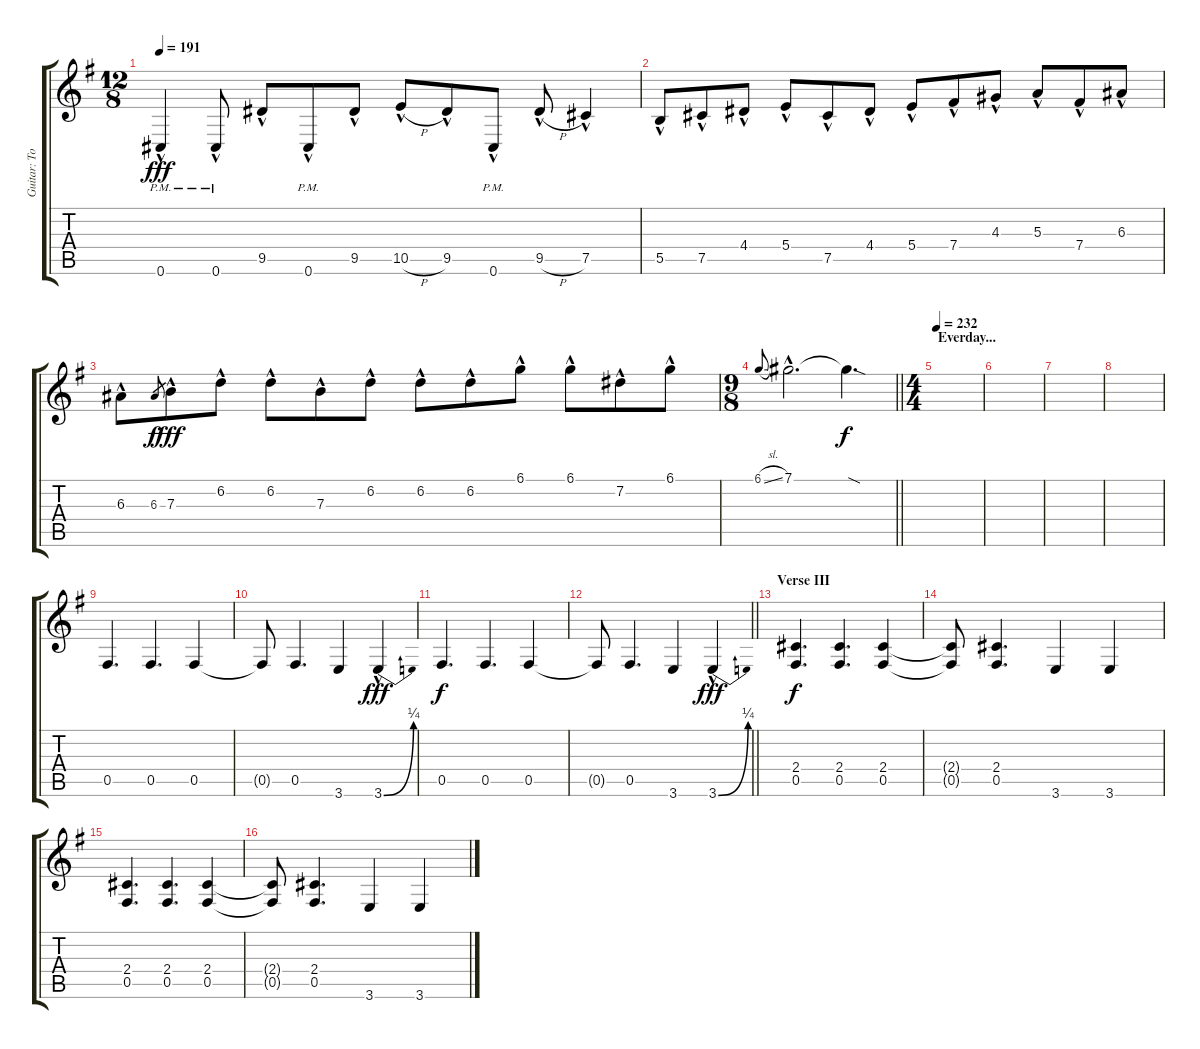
\track ("Guitar: Tony" "Guitar: To") {instrument distortionguitar}
\staff {score tabs}
\tuning (Db4 Ab3 E3 B2 Gb2 Db2) {hide}
\ts (12 8)
\tempo 191
\clef g2
\ks g
0.6{hac pm}.4{dy fff} 0.6{hac pm}.8 9.5{hac}.8 0.6{hac pm}.8 9.5{hac}.8 10.5{h hac}.8 9.5{hac}.8 0.6{hac pm}.8 9.5{h hac}.8 7.5{hac}.4 |
5.5{hac}.8 7.5{hac}.8 4.4{hac}.8 5.4{hac}.8 7.5{hac}.8 4.4{hac}.8 5.4{hac}.8 7.4{hac}.8 4.3{hac}.8 5.3{hac}.8 7.4{hac}.8 6.3{hac}.8 |
6.3{hac}.8 6.3.8{gr dy f} 7.3{hac}.8{dy fff} 6.2{hac}.8 6.2{hac}.8 7.3{hac}.8 6.2{hac}.8 6.2{hac}.8 6.2{hac}.8 6.1{hac}.8 6.1{hac}.8 7.2{hac}.8 6.1{hac}.8 |
\ts (9 8)
\barLineRight lightlight
6.1{sl}.8{gr onbeat} 7.1{hac}.2{d} 7.1{sod t}.4{d dy f} |
\ts (4 4)
\section ("" "Everday...")
\tempo 232
|
|
|
|
0.5.4{d} 0.5.4{d} 0.5.4 |
0.5{t}.8 0.5.4{d} 3.6.4 3.6{be (bend 0 0 60 1) hac}.4{dy fff} |
0.5.4{d dy f} 0.5.4{d} 0.5.4 |
\barLineRight lightlight
0.5{t}.8 0.5.4{d} 3.6.4 3.6{be (bend 0 0 60 1) hac}.4{dy fff} |
\section ("" "Verse III")
(2.4 0.5).4{d dy f} (2.4 0.5).4{d} (2.4 0.5).4 |
(2.4{t} 0.5{t}).8 (2.4 0.5).4{d} 3.6.4 3.6.4 |
(2.4 0.5).4{d} (2.4 0.5).4{d} (2.4 0.5).4 |
(2.4{t} 0.5{t}).8 (2.4 0.5).4{d} 3.6.4 3.6.4
